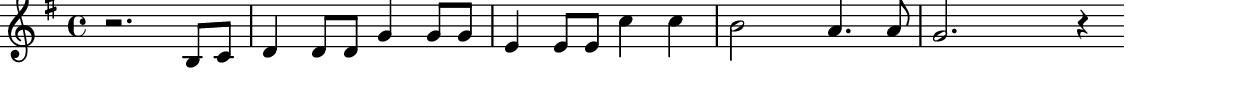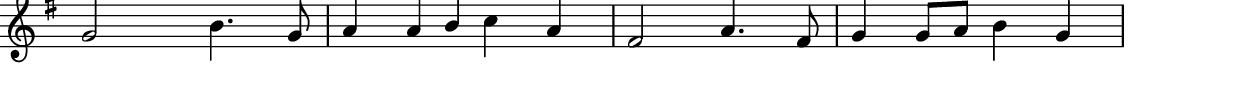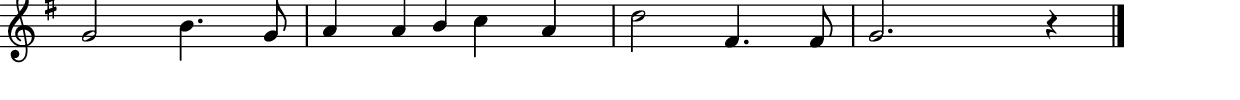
% MusicXML to Lilypond converter by Kovi

szovegAAA = \lyricmode {  "Al" -- "le" -- "lu," "Al" -- "le" -- "lu," "Al" -- "le" -- "lu," "Al" -- "le" -- "lu" -- "ja," "ál" -- "dott" "az" "Úr!" "Ál" -- "dott" "az" "Úr," "al" -- "le" -- "lu" -- "ja," "Ál" -- "dott" "az" "Úr," "al" -- "le" -- "lu" -- "ja," "Ál" -- "dott" "az" "Úr," "Al" -- "le" -- "lu" -- "ja," "Ál" -- "dott" "az" "Úr!"  }

% Analyzing...
% 1 parts
% 1 Staff
% forceBassClefActive = 
melody = {
% 48 notes in the part
% 1 voices

\new Staff
\new Voice {
% 48 notes
% 13 mesaures

% Measure 1
\clef "treble"
\key g \major
\time 4/4 
r2. b8 c'8 
% Measure 2
d'4 d'8 d'8 g'4 g'8 g'8 
% Measure 3
e'4 e'8 e'8 c''4 c''4 
% Measure 4
b'2 a'4. a'8 
% Measure 5
g'2. r4 \bar ":|" 
% Measure 6
\break
g'2 b'4. g'8 
% Measure 7
a'4 a'8 b'8 c''4 a'4 
% Measure 8
fis'2 a'4. fis'8 
% Measure 9
g'4 g'8 a'8 b'4 g'4 
% Measure 10
\break
g'2 b'4. g'8 
% Measure 11
a'4 a'8 b'8 c''4 a'4 
% Measure 12
d''2 fis'4. fis'8 
% Measure 13
g'2. r4 \bar "|." 
} % voice
} % melody


harmonies = \chordmode {
% 9 chords
\germanChords
s4 s4 s4 s4 g4 s4 s4 s4 c4 s4 s4 s4 d4:7 s4 s4 s4 g4 s4 s4 s4 g4 s4 s4 s4 d4:7 s4 s4 s4 s4 s4 s4 s4 g4 s4 s4 s4 s4 s4 s4 s4 d4:7 s4 s4 s4 s4 s4 s4 s4 g4
}

\include "../../definitions.ly"
